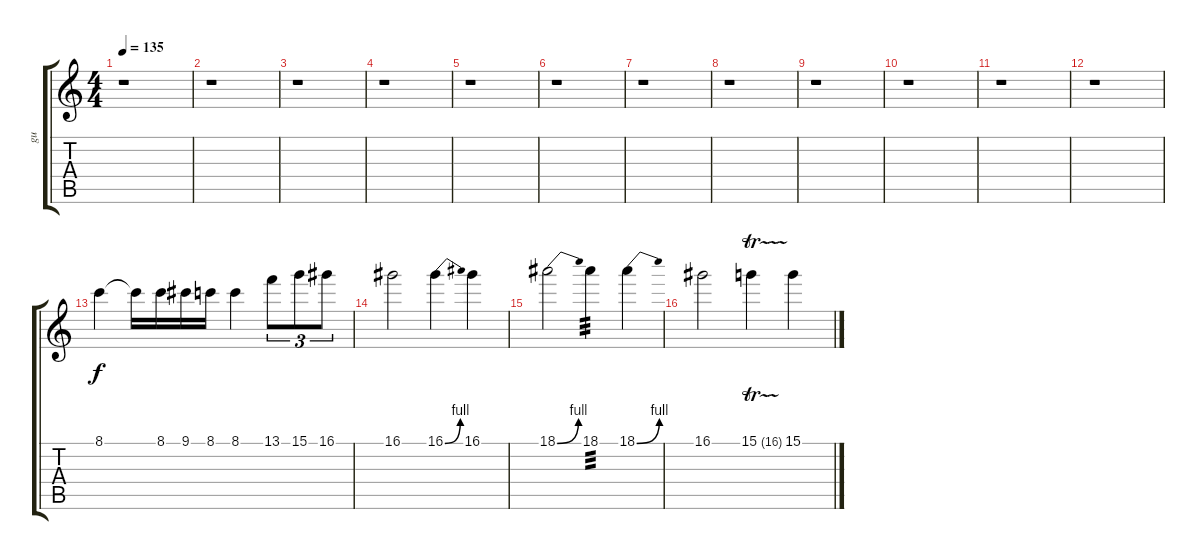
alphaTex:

\track ("gu" "gu") {instrument distortionguitar}
\staff {score tabs}
\tuning (E4 B3 G3 D3 A2 E2) {hide}
\ts (4 4)
\tempo 135
\clef g2
\ks c
r.1{dy f instrument distortionguitar} |
r.1 |
r.1 |
r.1 |
r.1 |
r.1 |
r.1 |
r.1 |
r.1 |
r.1 |
r.1 |
r.1 |
8.1.4 8.1{t}.16 8.1.16 9.1.16 8.1.16 8.1.4 13.1.8{tu (3 2)} 15.1.8{tu (3 2)} 16.1.8{tu (3 2)} |
16.1.2 16.1{be (bend 0 0 60 4)}.4 16.1.4 |
18.1{be (bend 0 0 60 4)}.2 18.1.4{tp 3} 18.1{be (bend 0 0 60 4)}.4 |
16.1.2 15.1{tr (16 32)}.4 15.1.4
